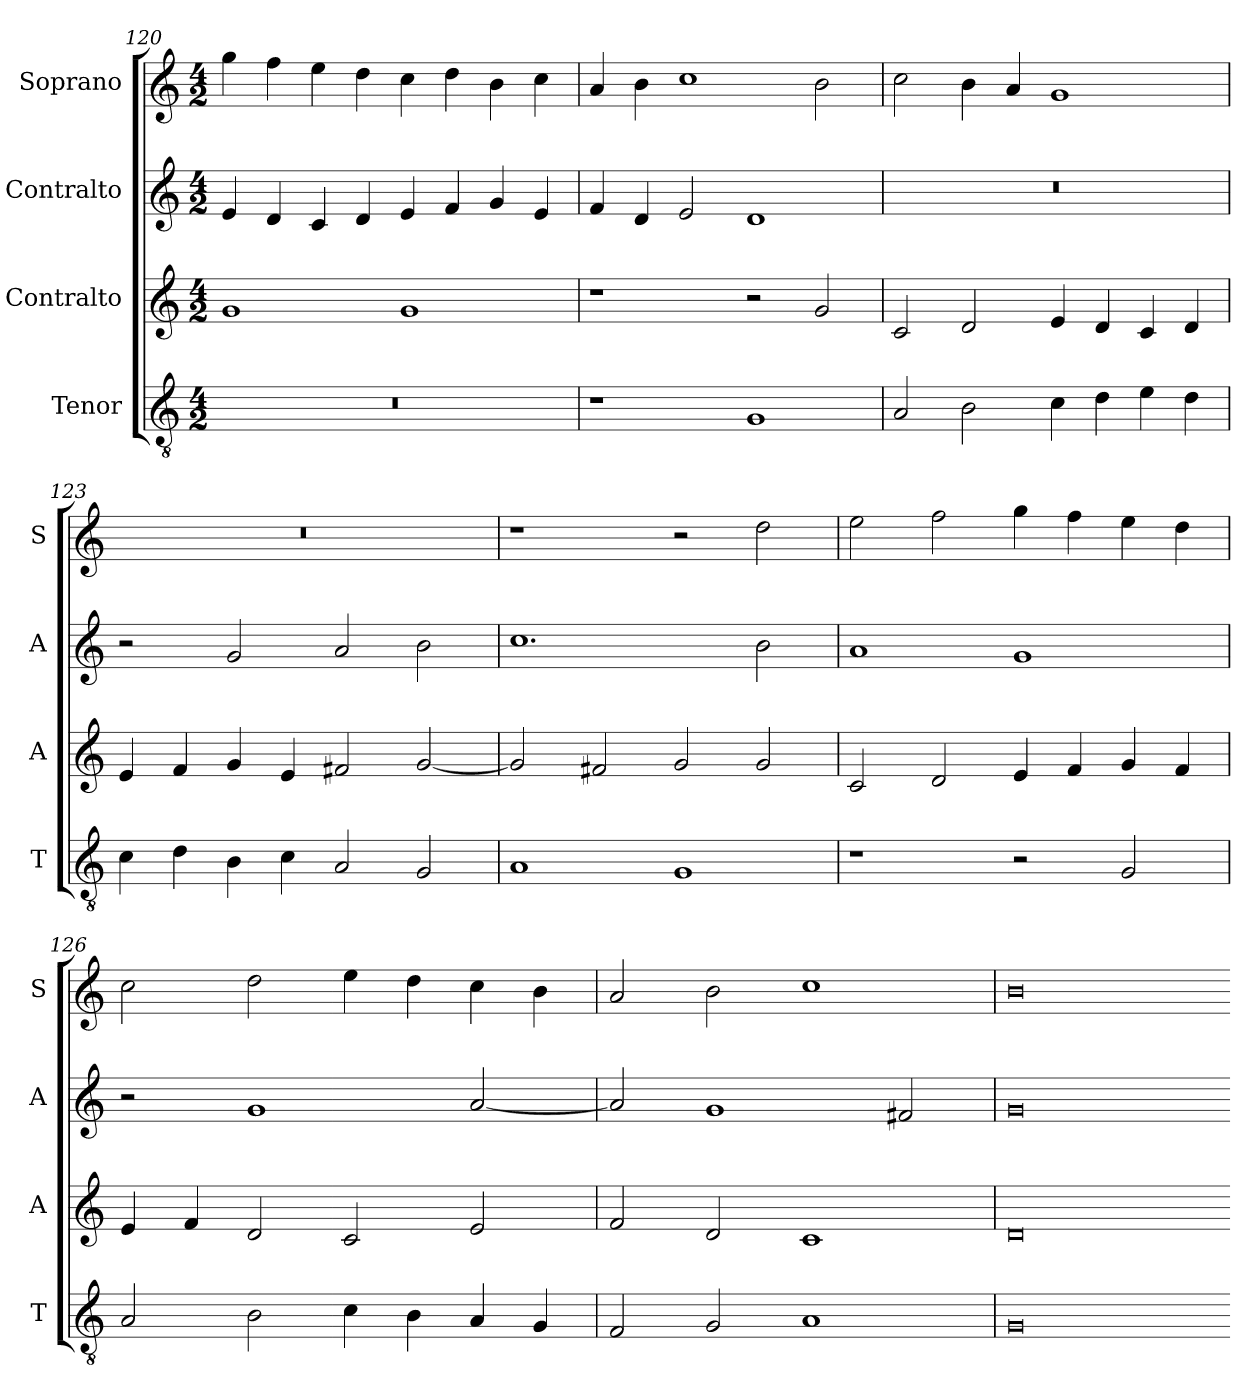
**kern	**kern	**kern	**kern
*part4	*part3	*part2	*part1
*staff4	*staff3	*staff2	*staff1
*I"Tenor	*I"Contralto	*I"Contralto	*I"Soprano
*I'T	*I'A	*I'A	*I'S
*clefGv2	*clefG2	*clefG2	*clefG2
*k[]	*k[]	*k[]	*k[]
*G:mix	*G:mix	*G:mix	*G:mix
*M4/2	*M4/2	*M4/2	*M4/2
=120	=120	=120	=120
0r	1g	4e	4gg
.	.	4d	4ff
.	.	4c	4ee
.	.	4d	4dd
.	1g	4e	4cc
.	.	4f	4dd
.	.	4g	4b
.	.	4e	4cc
=121	=121	=121	=121
1r	1r	4f	4a
.	.	4d	4b
.	.	2e	1cc
1G	2r	1d	.
.	2g	.	2b
=122	=122	=122	=122
2A	2c	0r	2cc
2B	2d	.	4b
.	.	.	4a
4c	4e	.	1g
4d	4d	.	.
4e	4c	.	.
4d	4d	.	.
=123	=123	=123	=123
4c	4e	2r	0r
4d	4f	.	.
4B	4g	2g	.
4c	4e	.	.
2A	2f#X	2a	.
2G	[2g	2b	.
=124	=124	=124	=124
1A	2g]	1.cc	1r
.	2f#X	.	.
1G	2g	.	2r
.	2g	2b	2dd
=125	=125	=125	=125
1r	2c	1a	2ee
.	2d	.	2ff
2r	4e	1g	4gg
.	4f	.	4ff
2G	4g	.	4ee
.	4f	.	4dd
=126	=126	=126	=126
2A	4e	2r	2cc
.	4f	.	.
2B	2d	1g	2dd
4c	2c	.	4ee
4B	.	.	4dd
4A	2e	[2a	4cc
4G	.	.	4b
=127	=127	=127	=127
2F	2f	2a]	2a
2G	2d	1g	2b
1A	1c	.	1cc
.	.	2f#X	.
=128	=128	=128	=128
0G	0d	0g	0b
=-	=-	=-	=-
*-	*-	*-	*-
